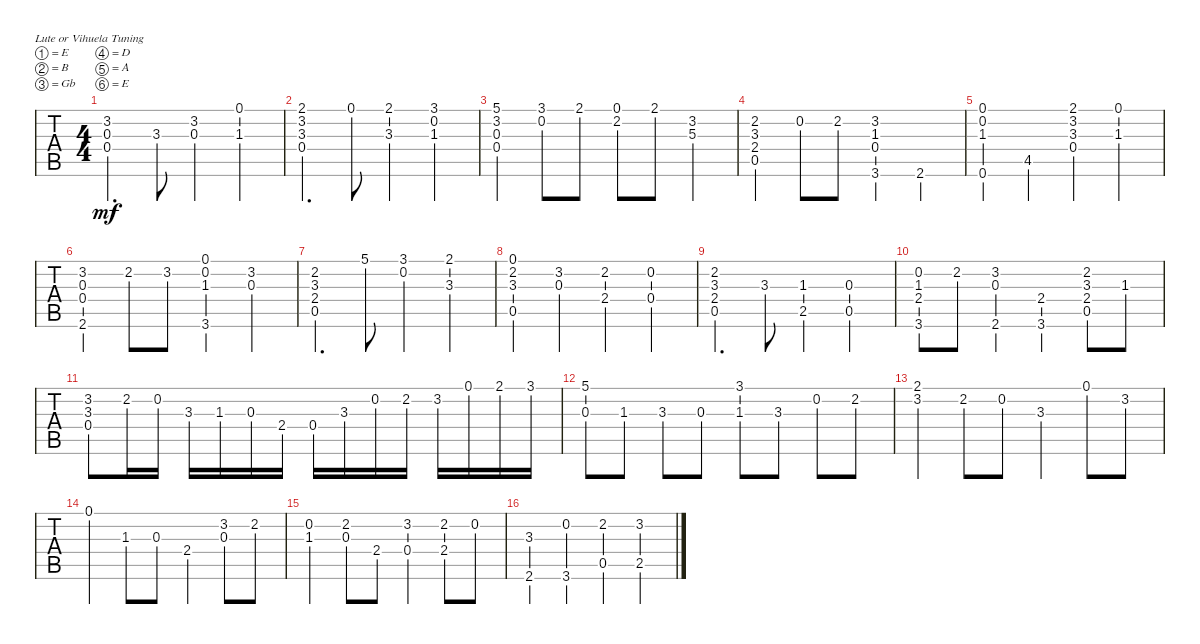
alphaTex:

\bracketExtendMode groupsimilarinstruments
\singleTrackTrackNamePolicy hidden
\multiTrackTrackNamePolicy hidden
\firstSystemTrackNameOrientation horizontal
\otherSystemsTrackNameOrientation horizontal
\track ("Track 1" "Track 1") {instrument acousticguitarsteel}
\staff {tabs}
\tuning (E4 B3 Gb3 D3 A2 E2)
\ts (4 4)
\tempo (120 hide)
\clef g2
\ks c
(3.2 0.3 0.4).4{d dy mf instrument acousticguitarsteel} 3.3.8 (3.2 0.3).4 (0.1 1.3).4 |
(2.1 3.2 3.3 0.4).4{d} 0.1.8 (2.1 3.3).4 (3.1 0.2 1.3).4 |
(5.1 3.2 0.3 0.4).4 (3.1 0.2).8 2.1.8 (0.1 2.2).8 2.1.8 (3.2 5.3).4 |
(2.2 3.3 2.4 0.5).4 0.2.8 2.2.8 (3.2 1.3 0.4 3.6).4 2.6.4 |
(0.1 0.2 1.3 0.6).4 4.5.4 (2.1 3.2 3.3 0.4).4 (0.1 1.3).4 |
(3.2 0.3 0.4 2.6).4 2.2.8 3.2.8 (0.1 0.2 1.3 3.6).4 (3.2 0.3).4 |
(2.2 3.3 2.4 0.5).4{d} 5.1.8 (3.1 0.2).4 (2.1 3.3).4 |
(0.1 2.2 3.3 0.5).4 (3.2 0.3).4 (2.2 2.4).4 (0.2 0.4).4 |
(2.2 3.3 2.4 0.5).4{d} 3.3.8 (1.3 2.5).4 (0.3 0.5).4 |
(0.2 1.3 2.4 3.6).8 2.2.8 (3.2 0.3 2.6).4 (2.4 3.6).4 (2.2 3.3 2.4 0.5).8 1.3.8 |
(3.2 3.3 0.4).8 2.2.16 0.2.16 3.3.16 1.3.16 0.3.16 2.4.16 0.4.16 3.3.16 0.2.16 2.2.16 3.2.16 0.1.16 2.1.16 3.1.16 |
(5.1 0.3).8 1.3.8 3.3.8 0.3.8 (3.1 1.3).8 3.3.8 0.2.8 2.2.8 |
(2.1 3.2).4 2.2.8 0.2.8 3.3.4 0.1.8 3.2.8 |
0.1.4 1.3.8 0.3.8 2.4.4 (3.2 0.3).8 2.2.8 |
(0.2 1.3).4 (2.2 0.3).8 2.4.8 (3.2 0.4).4 (2.2 2.4).8 0.2.8 |
(3.3 2.6).4 (0.2 3.6).4 (2.2 0.5).4 (3.2 2.5).4
